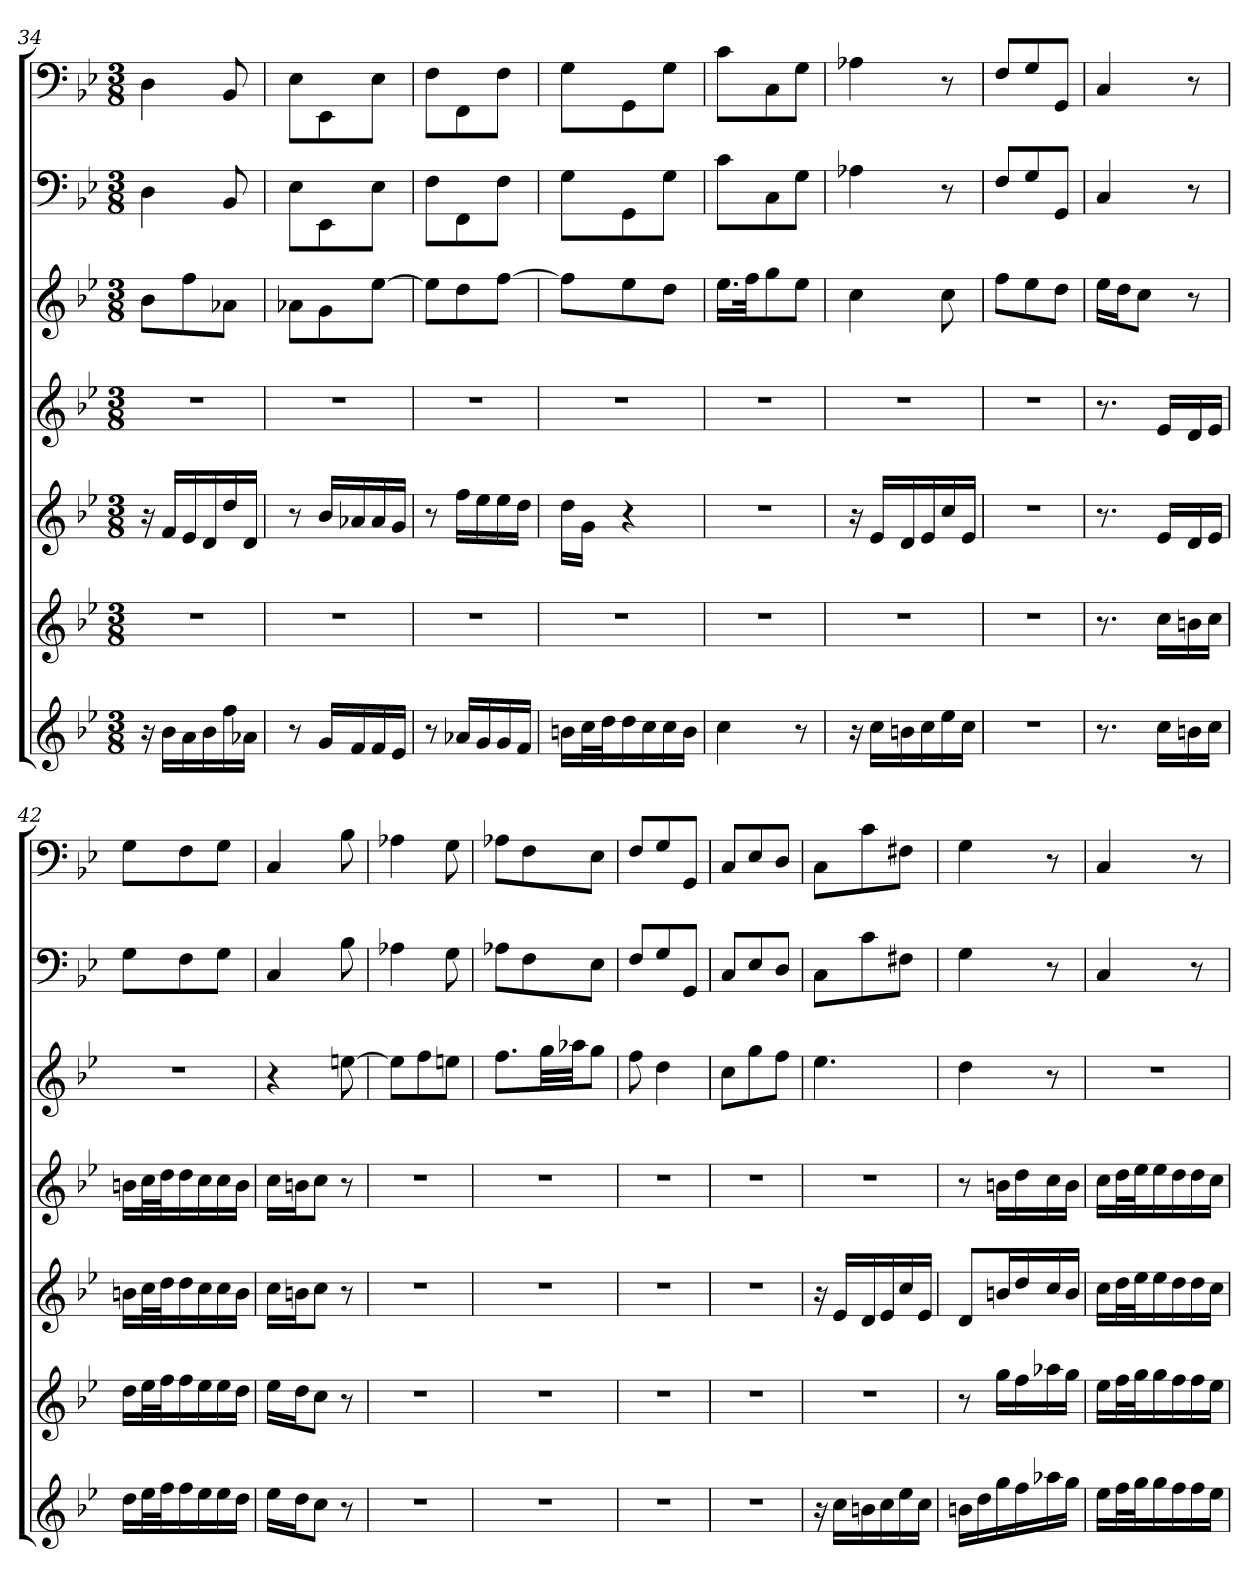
**kern	**kern	**kern	**kern	**kern	**kern	**kern
*part7	*part6	*part5	*part4	*part3	*part2	*part1
*staff7	*staff6	*staff5	*staff4	*staff3	*staff2	*staff1
*	*	*	*	*	*clefF4	*clefF4
*k[b-e-]	*k[b-e-]	*k[b-e-]	*k[b-e-]	*k[b-e-]	*k[b-e-]	*k[b-e-]
*g:	*g:	*g:	*g:	*g:	*g:	*g:
*M3/8	*M3/8	*M3/8	*M3/8	*M3/8	*M3/8	*M3/8
=34	=34	=34	=34	=34	=34	=34
16r	4.r	16r	4.r	8b-L	4D	4D
16b-LL	.	16fLL	.	.	.	.
16a	.	16e-	.	8ff	.	.
16b-	.	16d	.	.	.	.
16ff	.	16dd	.	8a-XJ	8BB-	8BB-
16a-XJJ	.	16dJJ	.	.	.	.
=35	=35	=35	=35	=35	=35	=35
8r	4.r	8r	4.r	8a-XL	8E-\L	8E-\L
16gLL	.	16b-LL	.	8g	8EE-\	8EE-\
16f	.	16a-X	.	.	.	.
16f	.	16a-	.	[8ee-J	8E-\J	8E-\J
16e-JJ	.	16gJJ	.	.	.	.
=36	=36	=36	=36	=36	=36	=36
8r	4.r	8r	4.r	8ee-L]	8F\L	8F\L
16a-XLL	.	16ffLL	.	8dd	8FF\	8FF\
16g	.	16ee-	.	.	.	.
16g	.	16ee-	.	[8ffJ	8F\J	8F\J
16fJJ	.	16ddJJ	.	.	.	.
=37	=37	=37	=37	=37	=37	=37
16bnLL	4.r	16ddLL	4.r	8ffL]	8G\L	8G\L
32ccL	.	16gJJ	.	.	.	.
32ddJ	.	.	.	.	.	.
16dd	.	4r	.	8ee-	8GG\	8GG\
16cc	.	.	.	.	.	.
16cc	.	.	.	8ddJ	8G\J	8G\J
16bJJ	.	.	.	.	.	.
=38	=38	=38	=38	=38	=38	=38
4cc	4.r	4.r	4.r	16.ee-LL	8c\L	8c\L
.	.	.	.	32ffJk	.	.
.	.	.	.	8gg	8C\	8C\
8r	.	.	.	8ee-J	8G\J	8G\J
=39	=39	=39	=39	=39	=39	=39
16r	4.r	16r	4.r	4cc	4A-X	4A-X
16ccLL	.	16e-LL	.	.	.	.
16bn	.	16d	.	.	.	.
16cc	.	16e-	.	.	.	.
16ee-	.	16cc	.	8cc	8r	8r
16ccJJ	.	16e-JJ	.	.	.	.
=40	=40	=40	=40	=40	=40	=40
4.r	4.r	4.r	4.r	8ffL	8F/L	8F/L
.	.	.	.	8ee-	8G/	8G/
.	.	.	.	8ddJ	8GG/J	8GG/J
=41	=41	=41	=41	=41	=41	=41
8.r	8.r	8.r	8.r	16ee-LL	4C	4C
.	.	.	.	16ddJ	.	.
.	.	.	.	8ccJ	.	.
16ccLL	16ccLL	16e-LL	16e-LL	.	.	.
16bn	16bn	16d	16d	8r	8r	8r
16ccJJ	16ccJJ	16e-JJ	16e-JJ	.	.	.
=42	=42	=42	=42	=42	=42	=42
16ddLL	16ddLL	16bnLL	16bnLL	4.r	8G\L	8G\L
32ee-L	32ee-L	32ccL	32ccL	.	.	.
32ffJ	32ffJ	32ddJ	32ddJ	.	.	.
16ff	16ff	16dd	16dd	.	8F\	8F\
16ee-	16ee-	16cc	16cc	.	.	.
16ee-	16ee-	16cc	16cc	.	8G\J	8G\J
16ddJJ	16ddJJ	16bJJ	16bJJ	.	.	.
=43	=43	=43	=43	=43	=43	=43
16ee-LL	16ee-LL	16ccLL	16ccLL	4r	4C	4C
16ddJ	16ddJ	16bnJ	16bnJ	.	.	.
8ccJ	8ccJ	8ccJ	8ccJ	.	.	.
8r	8r	8r	8r	[8een	8B-	8B-
=44	=44	=44	=44	=44	=44	=44
4.r	4.r	4.r	4.r	8eeL]	4A-X	4A-X
.	.	.	.	8ff	.	.
.	.	.	.	8eenJ	8G	8G
=45	=45	=45	=45	=45	=45	=45
4.r	4.r	4.r	4.r	8.ffL	8A-X\L	8A-X\L
.	.	.	.	.	8F\	8F\
.	.	.	.	32ggLL	.	.
.	.	.	.	32aa-XJJ	.	.
.	.	.	.	8ggJ	8E-\J	8E-\J
=46	=46	=46	=46	=46	=46	=46
4.r	4.r	4.r	4.r	8ff	8F/L	8F/L
.	.	.	.	4dd	8G/	8G/
.	.	.	.	.	8GG/J	8GG/J
=47	=47	=47	=47	=47	=47	=47
4.r	4.r	4.r	4.r	8ccL	8C/L	8C/L
.	.	.	.	8gg	8E-/	8E-/
.	.	.	.	8ffJ	8D/J	8D/J
=48	=48	=48	=48	=48	=48	=48
16r	4.r	16r	4.r	4.ee-	8C\L	8C\L
16ccLL	.	16e-LL	.	.	.	.
16bn	.	16d	.	.	8c\	8c\
16cc	.	16e-	.	.	.	.
16ee-	.	16cc	.	.	8F#X\J	8F#X\J
16ccJJ	.	16e-JJ	.	.	.	.
=49	=49	=49	=49	=49	=49	=49
16bnLL	8r	8dL	8r	4dd	4G	4G
16dd	.	.	.	.	.	.
16gg	16ggLL	16bnL	16bnLL	.	.	.
16ff	16ff	16dd	16dd	.	.	.
16aa-X	16aa-X	16cc	16cc	8r	8r	8r
16ggJJ	16ggJJ	16bJJ	16bJJ	.	.	.
=50	=50	=50	=50	=50	=50	=50
16ee-LL	16ee-LL	16ccLL	16ccLL	4.r	4C	4C
32ffL	32ffL	32ddL	32ddL	.	.	.
32ggJ	32ggJ	32ee-J	32ee-J	.	.	.
16gg	16gg	16ee-	16ee-	.	.	.
16ff	16ff	16dd	16dd	.	.	.
16ff	16ff	16dd	16dd	.	8r	8r
16ee-JJ	16ee-JJ	16ccJJ	16ccJJ	.	.	.
=	=	=	=	=	=	=
*-	*-	*-	*-	*-	*-	*-
